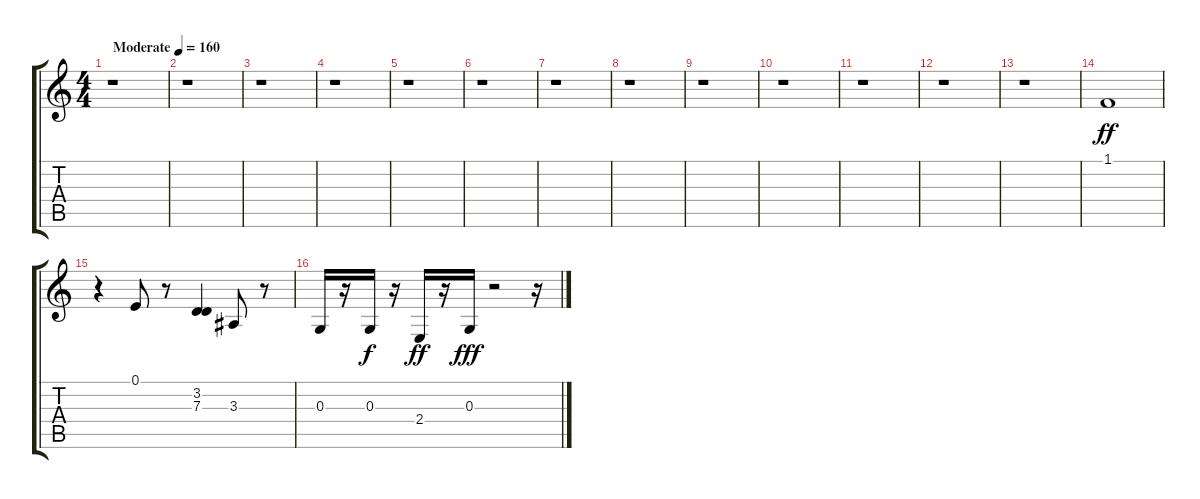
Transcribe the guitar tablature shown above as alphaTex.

\track "" {instrument tenorsax}
\staff {score tabs}
\tuning (E4 B3 G3 D3 A2 E2) {hide}
\ts (4 4)
\tempo (160 "Moderate")
\clef g2
\ks c
r.1{dy ff instrument tenorsax} |
r.1 |
r.1 |
r.1 |
r.1 |
r.1 |
r.1 |
r.1 |
r.1 |
r.1 |
r.1 |
r.1 |
r.1 |
1.1.1 |
r.4 0.1.8 r.8 (3.2 7.3).4 3.3.8 r.8 |
0.3.16 r.16 0.3.16{dy f} r.16 2.4.16{dy ff} r.16 0.3.16{dy fff} r.2 r.16
